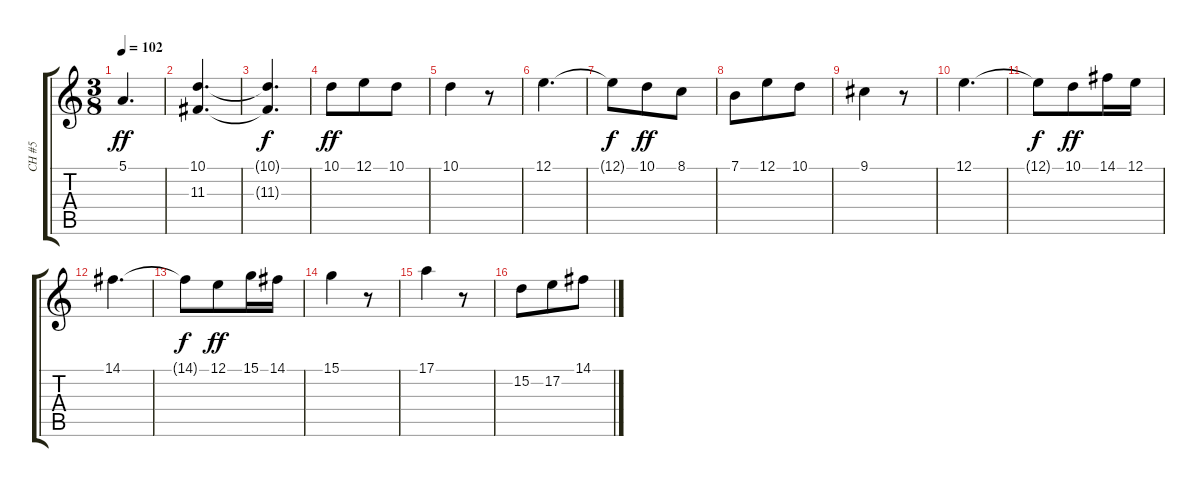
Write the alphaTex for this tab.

\track ("CH #5" "CH #5") {instrument stringensemble1}
\staff {score tabs}
\tuning (E4 B3 G3 D3 A2 E2) {hide}
\ts (3 8)
\tempo 102
\clef g2
\ks c
5.1.4{d dy ff} |
(10.1 11.3).4{d} |
(10.1{t} 11.3{t}).4{d dy f} |
10.1.8{dy ff} 12.1.8 10.1.8 |
10.1.4 r.8 |
12.1.4{d} |
12.1{t}.8{dy f} 10.1.8{dy ff} 8.1.8 |
7.1.8 12.1.8 10.1.8 |
9.1.4 r.8 |
12.1.4{d} |
12.1{t}.8{dy f} 10.1.8{dy ff} 14.1.16 12.1.16 |
14.1.4{d} |
14.1{t}.8{dy f} 12.1.8{dy ff} 15.1.16 14.1.16 |
15.1.4 r.8 |
17.1.4 r.8 |
15.2.8 17.2.8 14.1.8
